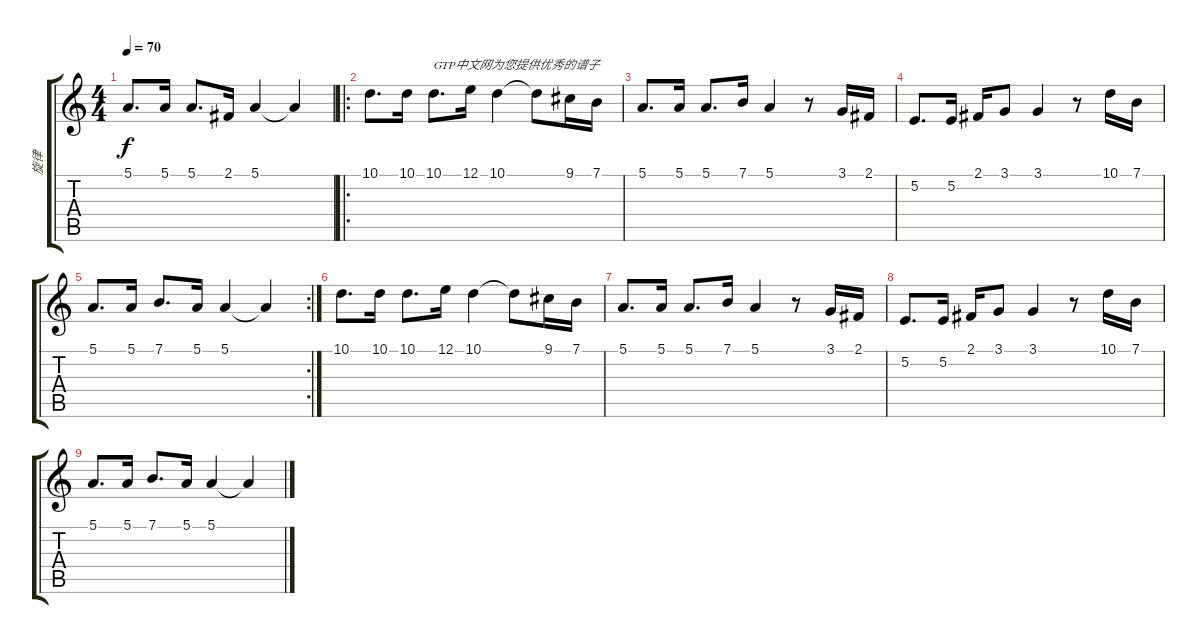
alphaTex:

\track ("旋律" "旋律") {instrument acousticgrandpiano}
\staff {score tabs}
\tuning (E4 B3 G3 D3 A2 E2) {hide}
\ts (4 4)
\tempo 70
\clef g2
\ks c
5.1.8{d dy f} 5.1.16 5.1.8{d} 2.1.16 5.1.4 5.1{t}.4 |
\ro
10.1.8{d} 10.1.16 10.1.8{d txt "GTP中文网为您提供优秀的谱子"} 12.1.16 10.1.4 10.1{t}.8 9.1.16 7.1.16 |
5.1.8{d} 5.1.16 5.1.8{d} 7.1.16 5.1.4 r.8 3.1.16 2.1.16 |
5.2.8{d} 5.2.16 2.1.16 3.1.8 3.1.4 r.8 10.1.16 7.1.16 |
\rc 2
5.1.8{d} 5.1.16 7.1.8{d} 5.1.16 5.1.4 5.1{t}.4 |
10.1.8{d} 10.1.16 10.1.8{d} 12.1.16 10.1.4 10.1{t}.8 9.1.16 7.1.16 |
5.1.8{d} 5.1.16 5.1.8{d} 7.1.16 5.1.4 r.8 3.1.16 2.1.16 |
5.2.8{d} 5.2.16 2.1.16 3.1.8 3.1.4 r.8 10.1.16 7.1.16 |
5.1.8{d} 5.1.16 7.1.8{d} 5.1.16 5.1.4 5.1{t}.4
